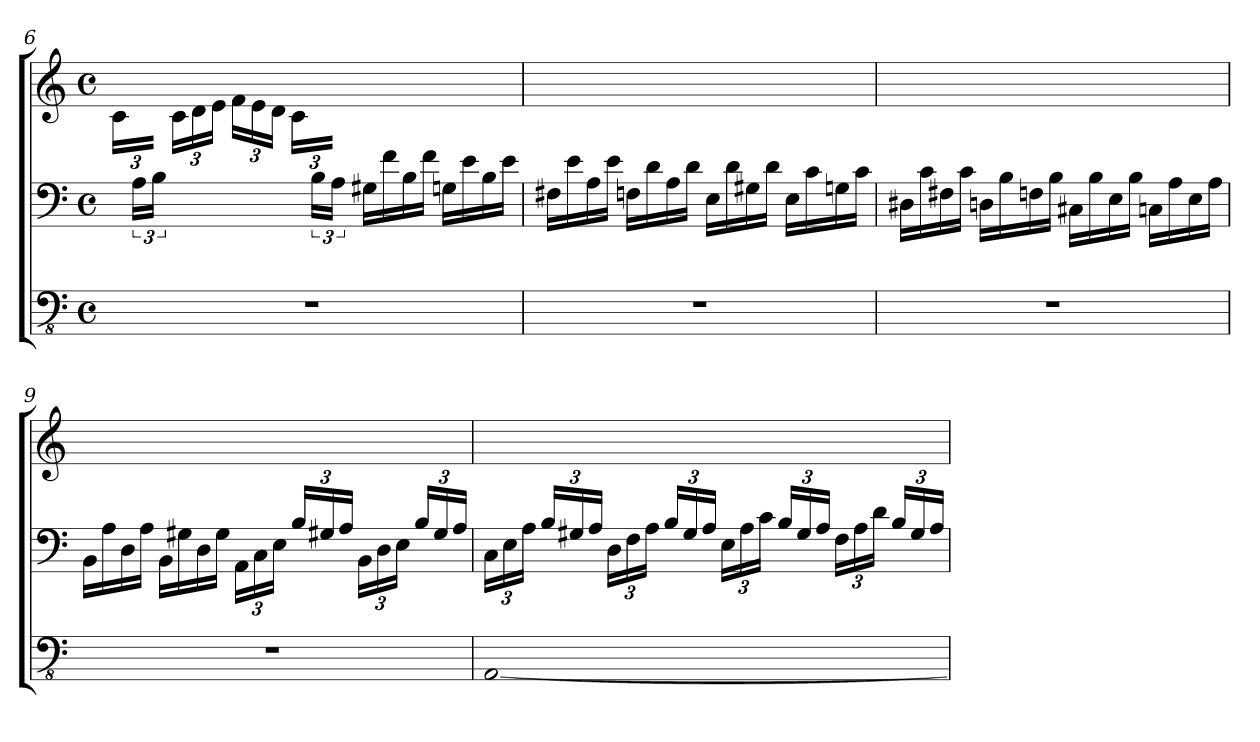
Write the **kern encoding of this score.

**kern	**kern	**kern
*part1	*part1	*part1
*staff3	*staff2	*staff1
*clefFv4	*clefF4	*clefG2
*k[]	*k[]	*k[]
*M4/4	*M4/4	*M4/4
*met(c)	*met(c)	*met(c)
*	*	*Xbrackettup
=6	=6	=6
1r	24ryy	24c\LL
.	24A\LL	24d\yy
.	24B\JJ	24d\JJyy
.	8ryy	24c\LL
.	.	24d\
.	.	24e\JJ
.	8ryy	24f\LL
.	.	24e\
.	.	24d\JJ
.	24ryy	24c\LL
.	24B\LL	24d\yy
.	24A\JJ	24d\JJyy
.	16G#X\LL	2ryy
.	16f\	.
.	16B\	.
.	16f\JJ	.
.	16Gn\LL	.
.	16e\	.
.	16B\	.
.	16e\JJ	.
!!LO:LB:g=z
=7	=7	=7
1r	16F#X\LL	1ryy
.	16e\	.
.	16A\	.
.	16e\JJ	.
.	16Fn\LL	.
.	16d\	.
.	16A\	.
.	16d\JJ	.
.	16E\LL	.
.	16d\	.
.	16G#X\	.
.	16d\JJ	.
.	16E\LL	.
.	16c\	.
.	16Gn\	.
.	16c\JJ	.
=8	=8	=8
1r	16D#X\LL	1ryy
.	16c\	.
.	16F#X\	.
.	16c\JJ	.
.	16Dn\LL	.
.	16B\	.
.	16Fn\	.
.	16B\JJ	.
.	16C#X\LL	.
.	16B\	.
.	16E\	.
.	16B\JJ	.
.	16Cn\LL	.
.	16A\	.
.	16E\	.
.	16A\JJ	.
=9	=9	=9
*	*^	*
1r	16BB\LL	2ryy	1ryy
.	16A\	.	.
.	16D\	.	.
.	16A\JJ	.	.
.	16BB\LL	.	.
.	16G#X\	.	.
.	16D\	.	.
.	16G#\JJ	.	.
*	*	*Xbrackettup	*
.	8ryy	24AA\LL	.
.	.	24C\	.
.	.	24E\JJ	.
.	24B/LL	8ryy	.
.	24G#X/	.	.
.	24A/JJ	.	.
.	8ryy	24BB\LL	.
.	.	24D\	.
.	.	24E\JJ	.
.	24B/LL	8ryy	.
.	24G#/	.	.
.	24A/JJ	.	.
!!LO:PB:g=z
=10	=10	=10	=10
!LO:N:head=open	!	!	!
[1AAA	8ryy	24C\LL	1ryy
.	.	24E\	.
.	.	24A\JJ	.
.	24B/LL	8ryy	.
.	24G#X/	.	.
.	24A/JJ	.	.
.	8rBByy	24D\LL	.
.	.	24F\	.
.	.	24A\JJ	.
.	24B/LL	8ryy	.
.	24G#/	.	.
.	24A/JJ	.	.
.	8rBByy	24E\LL	.
.	.	24A\	.
.	.	24c\JJ	.
.	24B/LL	8ryy	.
.	24G#/	.	.
.	24A/JJ	.	.
.	8rBByy	24F\LL	.
.	.	24A\	.
.	.	24d\JJ	.
.	24B/LL	8ryy	.
.	24G#/	.	.
.	24A/JJ	.	.
*	*v	*v	*
=	=	=
*-	*-	*-
